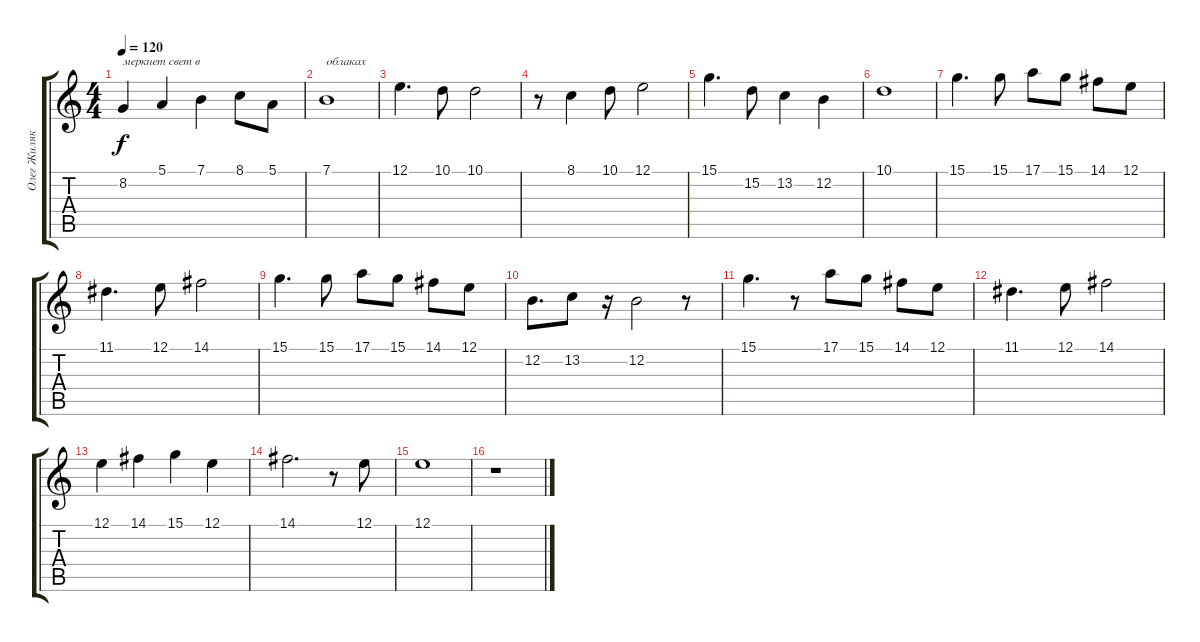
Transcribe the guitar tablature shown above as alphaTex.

\track ("Олег Жиляков" "Олег Жиляк") {instrument stringensemble1}
\staff {score tabs}
\tuning (E4 B3 G3 D3 A2 E2) {hide}
\ts (4 4)
\tempo 120
\clef g2
\ks c
8.2.4{txt "меркнет свет в" dy f} 5.1.4 7.1.4 8.1.8 5.1.8 |
7.1.1{txt "облаках"} |
12.1.4{d} 10.1.8 10.1.2 |
r.8 8.1.4 10.1.8 12.1.2 |
15.1.4{d} 15.2.8 13.2.4 12.2.4 |
10.1.1 |
15.1.4{d} 15.1.8 17.1.8 15.1.8 14.1.8 12.1.8 |
11.1.4{d} 12.1.8 14.1.2 |
15.1.4{d} 15.1.8 17.1.8 15.1.8 14.1.8 12.1.8 |
12.2.8{d} 13.2.8 r.16 12.2.2 r.8 |
15.1.4{d} r.8 17.1.8 15.1.8 14.1.8 12.1.8 |
11.1.4{d} 12.1.8 14.1.2 |
12.1.4 14.1.4 15.1.4 12.1.4 |
14.1.2{d} r.8 12.1.8 |
12.1.1 |
r.1
